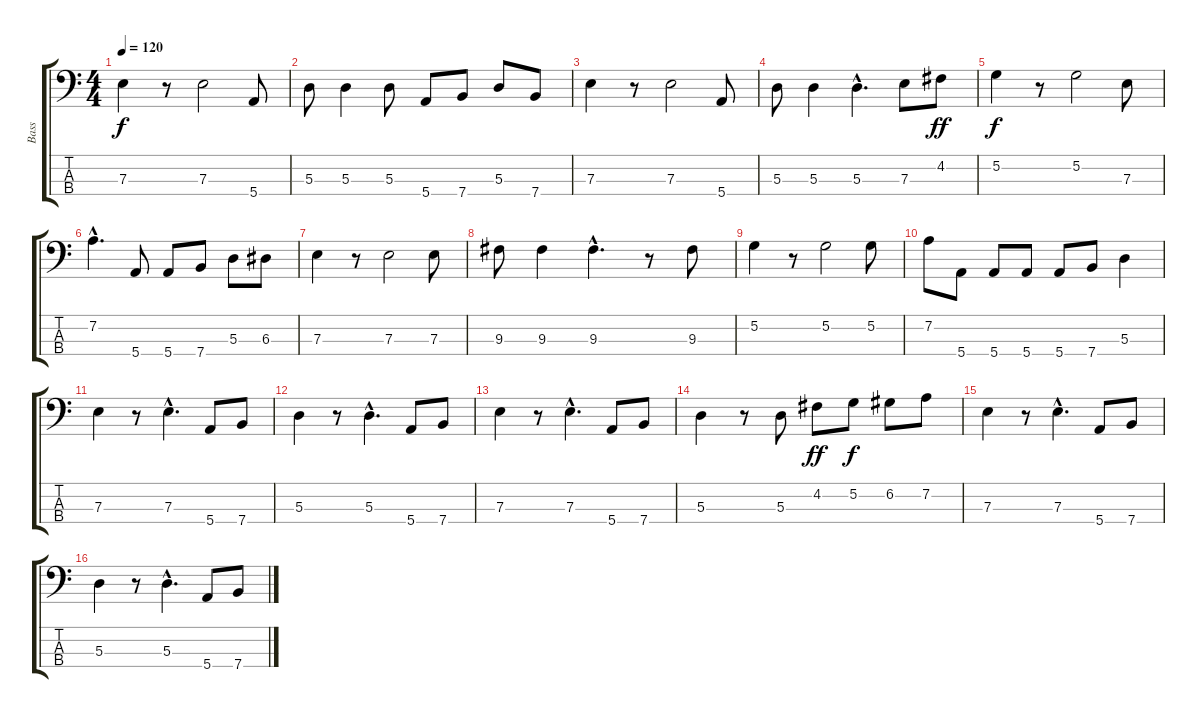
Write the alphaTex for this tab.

\track ("Bass" "Bass") {instrument electricbassfinger}
\staff {score tabs}
\tuning (G2 D2 A1 E1) {hide}
\ts (4 4)
\tempo 120
\clef f4
\ks c
7.3.4{dy f} r.8 7.3.2 5.4.8 |
5.3.8 5.3.4 5.3.8 5.4.8 7.4.8 5.3.8 7.4.8 |
7.3.4 r.8 7.3.2 5.4.8 |
5.3.8 5.3.4 5.3{hac}.4{d} 7.3.8 4.2.8{dy ff} |
5.2.4{dy f} r.8 5.2.2 7.3.8 |
7.2{hac}.4{d} 5.4.8 5.4.8 7.4.8 5.3.8 6.3.8 |
7.3.4 r.8 7.3.2 7.3.8 |
9.3.8 9.3.4 9.3{hac}.4{d} r.8 9.3.8 |
5.2.4 r.8 5.2.2 5.2.8 |
7.2.8 5.4.8 5.4.8 5.4.8 5.4.8 7.4.8 5.3.4 |
7.3.4 r.8 7.3{hac}.4{d} 5.4.8 7.4.8 |
5.3.4 r.8 5.3{hac}.4{d} 5.4.8 7.4.8 |
7.3.4 r.8 7.3{hac}.4{d} 5.4.8 7.4.8 |
5.3.4 r.8 5.3.8 4.2.8{dy ff} 5.2.8{dy f} 6.2.8 7.2.8 |
7.3.4 r.8 7.3{hac}.4{d} 5.4.8 7.4.8 |
5.3.4 r.8 5.3{hac}.4{d} 5.4.8 7.4.8
